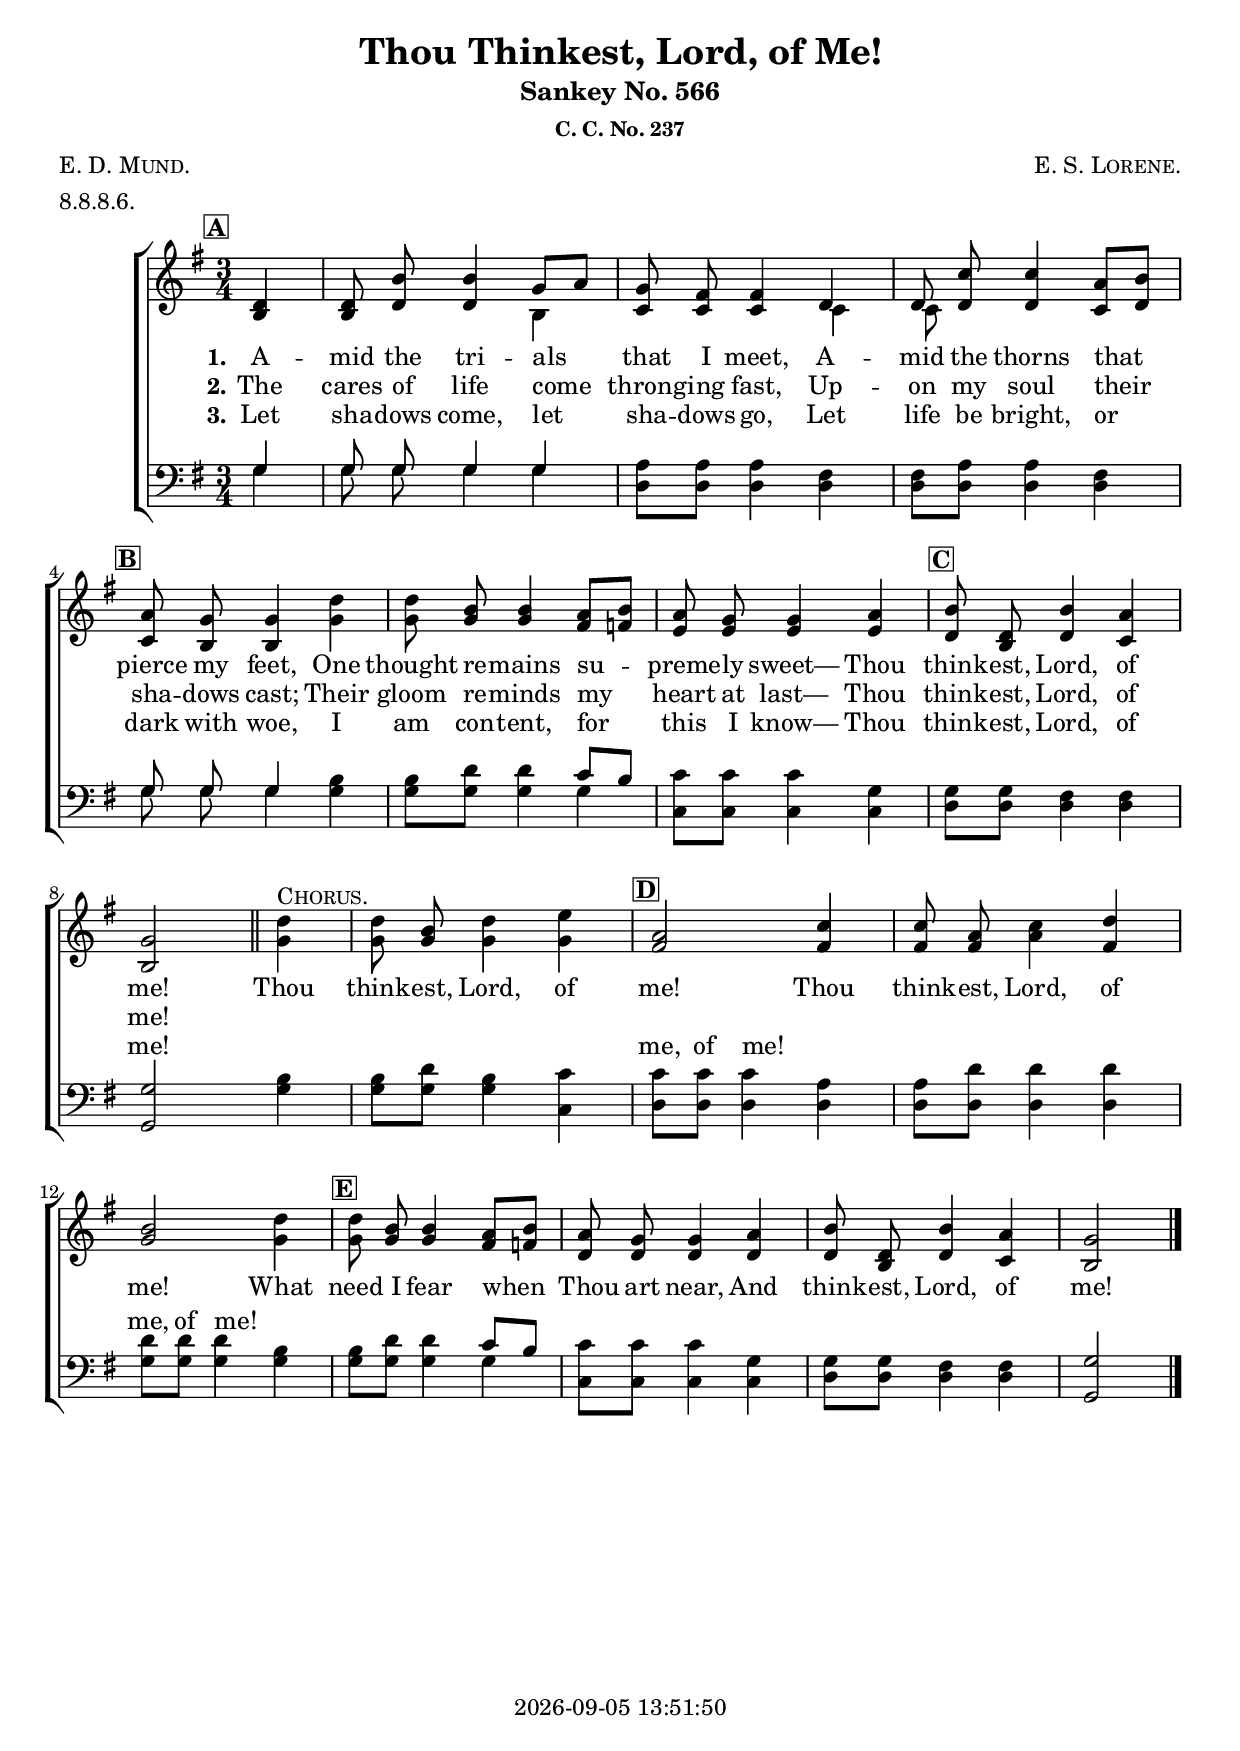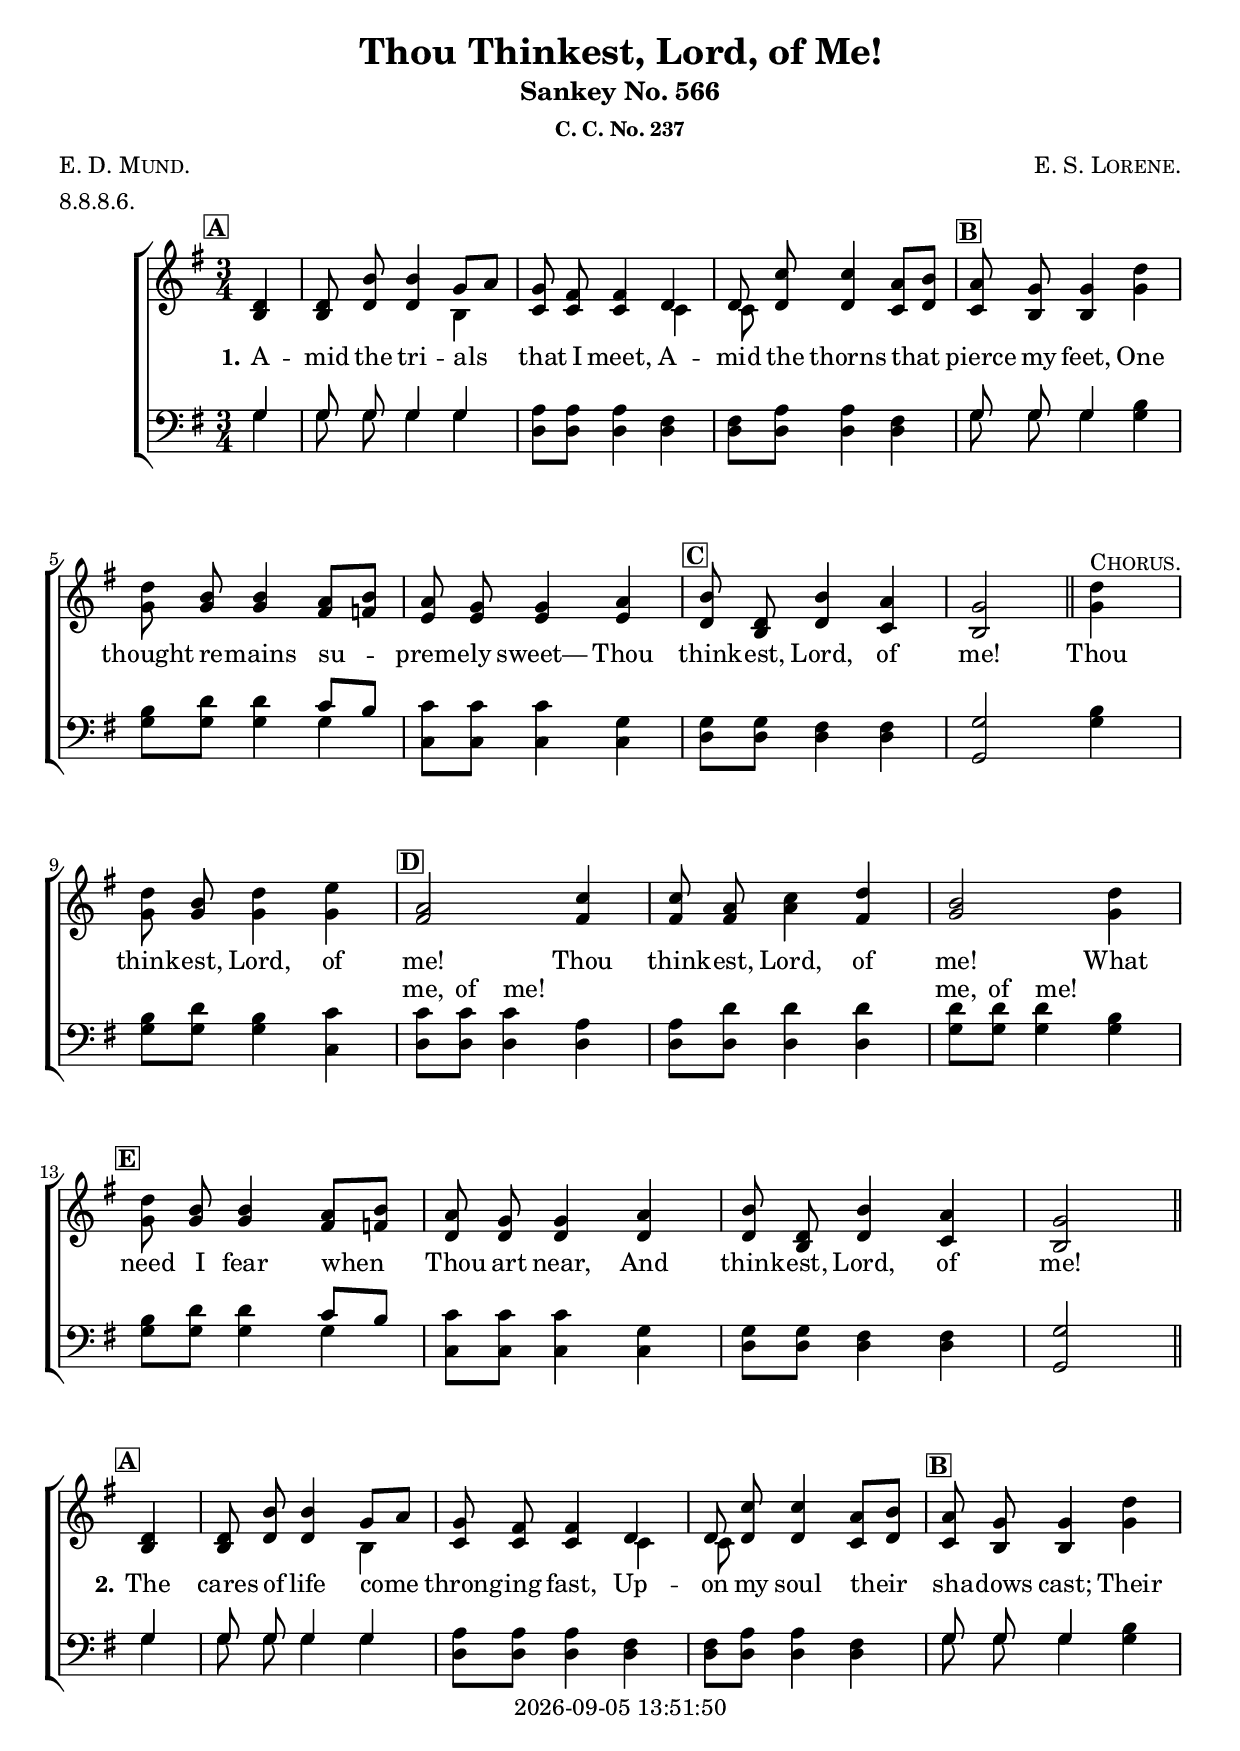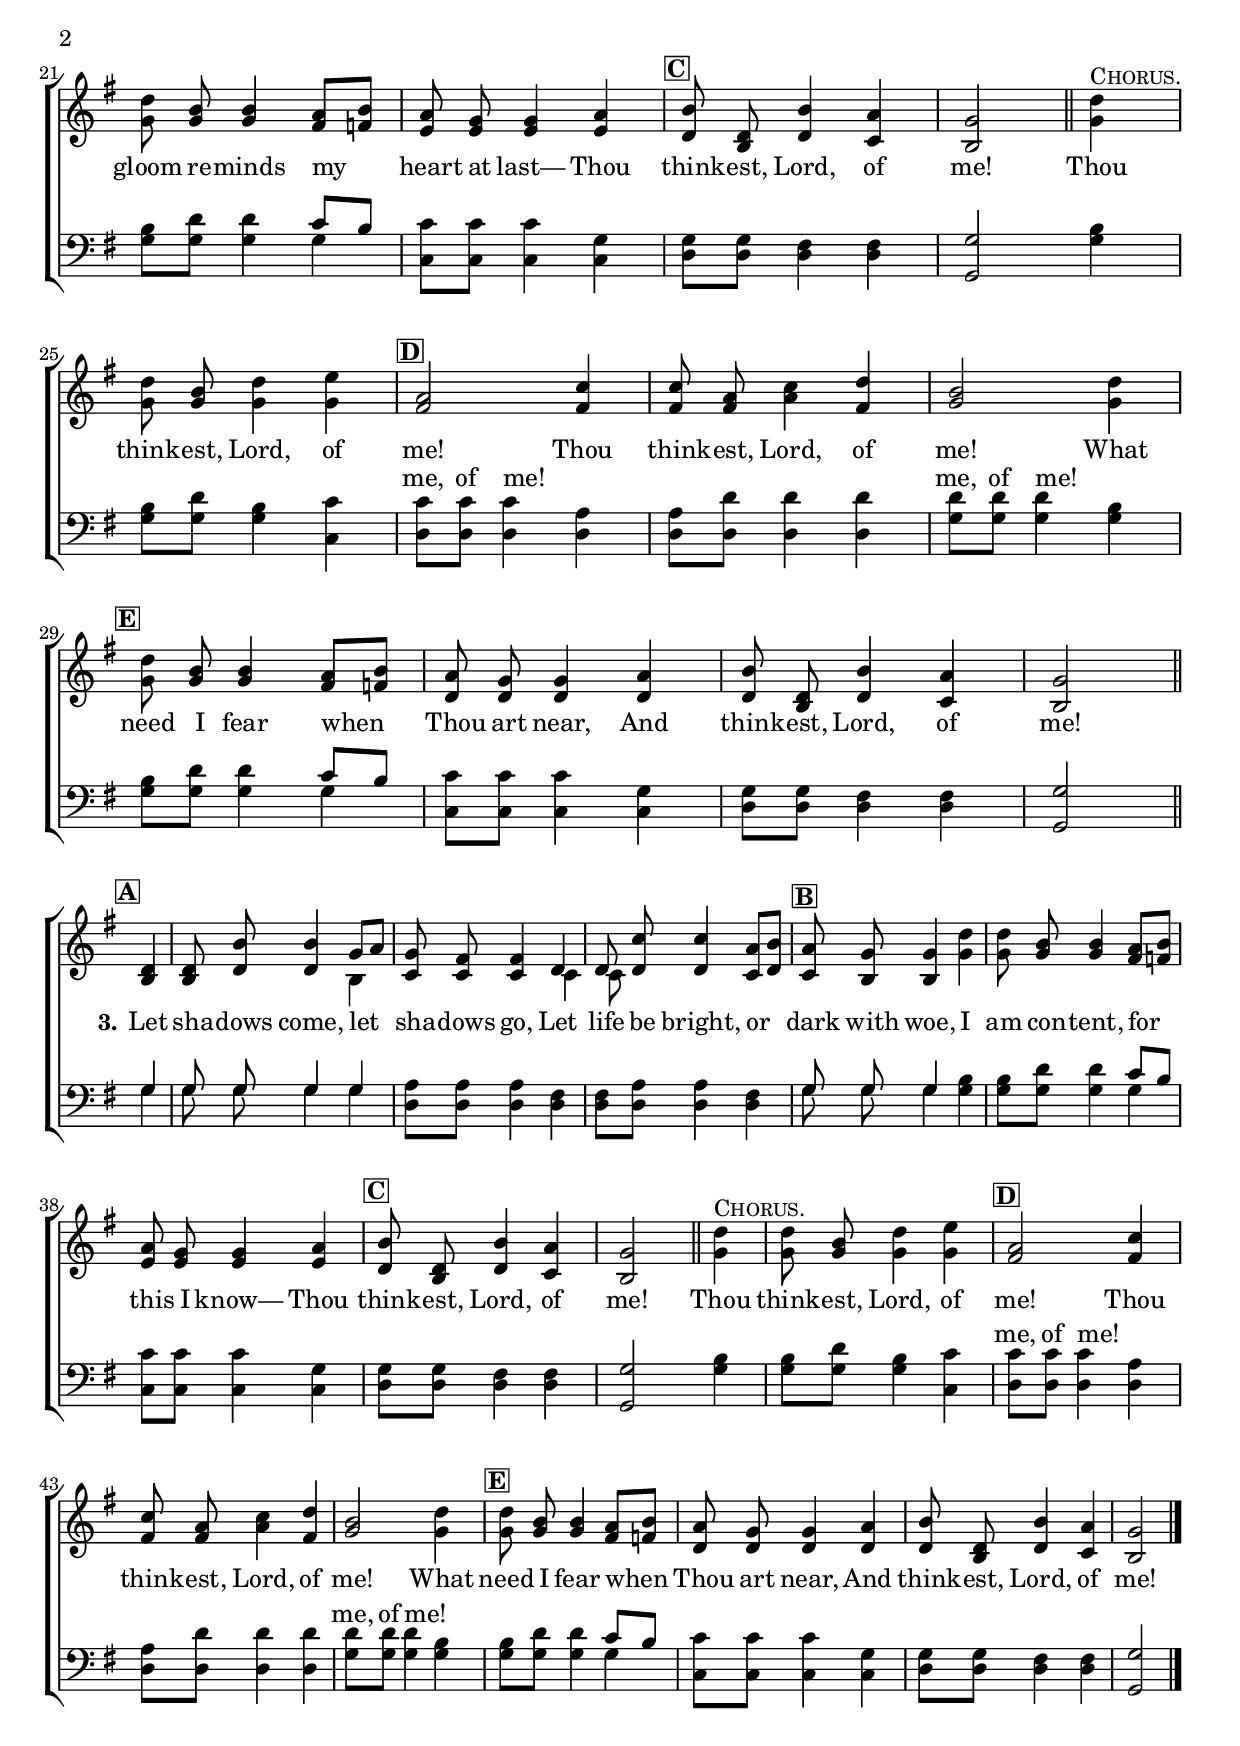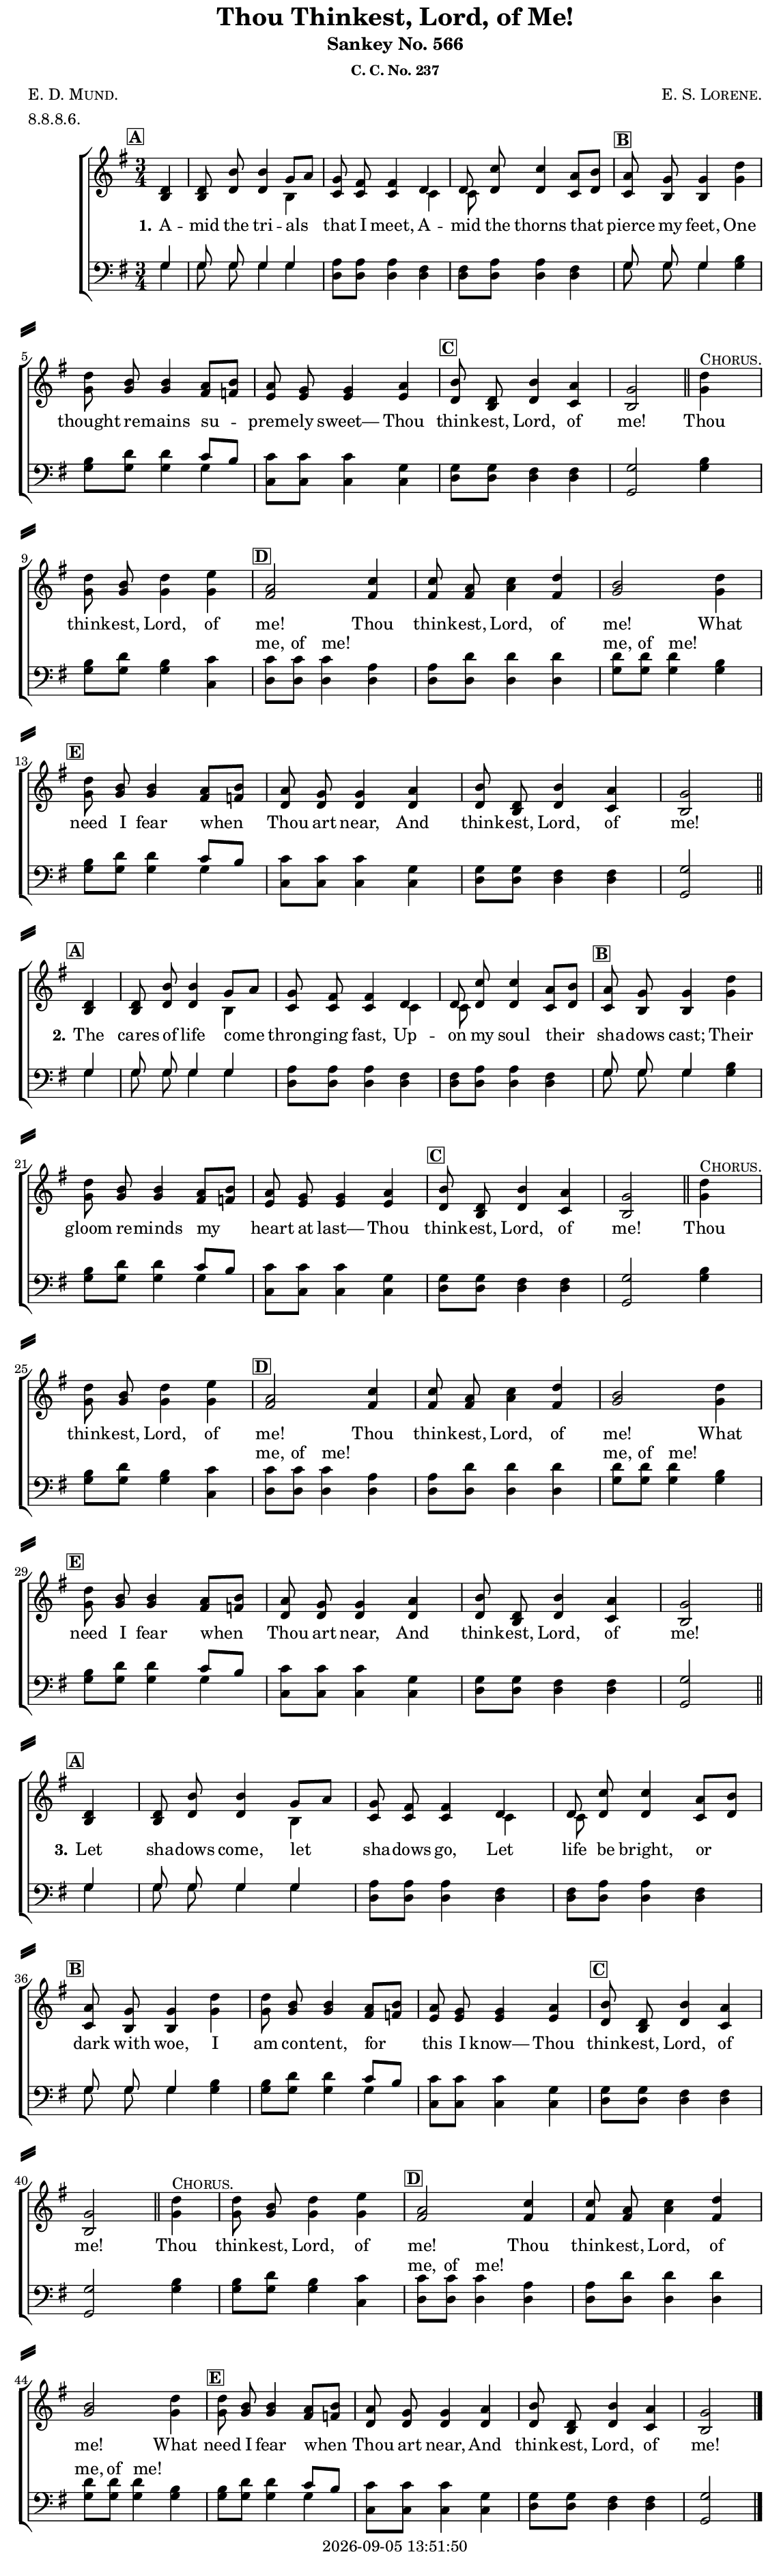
\version "2.24.0"

\include "articulate.ly"

today = #(strftime "%Y-%m-%d %H:%M:%S" (localtime (current-time)))

\header {
% centered at top
%  dedication  = "dedication"
  title       = "Thou Thinkest, Lord, of Me!"
  subtitle    = "Sankey No. 566"
  subsubtitle = "C. C. No. 237"
%  instrument  = "instrument"
  
% arrangement of following lines:
%
%  poet    composer
%  meter   arranger
%  piece       opus

  composer    = \markup\smallCaps "E. S. Lorene."
%  arranger    = "arranger"
%  opus        = "opus"

  poet        = \markup\smallCaps "E. D. Mund."
  meter       = \markup\smallCaps "8.8.8.6."
%  piece       = \markup\smallCaps "piece"

% centered at bottom
% tagline     = "tagline" % default lilypond version
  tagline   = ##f
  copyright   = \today
}

global = {
  \key g \major
  \time 3/4
  \partial 4
}

RehearsalTrack = {
% \set Score.currentBarNumber = #5
  \textMark \markup { \box \bold "A" } s4 s2.*3
  \textMark \markup { \box \bold "B" }    s2.*3
  \textMark \markup { \box \bold "C" }    s2.*3
  \textMark \markup { \box \bold "D" }    s2.*3
  \textMark \markup { \box \bold "E" }    s2.*3 s2
}

TempoTrack = {
  \set Score.tempoHideNote = ##t
  \tempo 4=120
}

nl = { \bar "||" \break }

soprano = \relative {
  \autoBeamOff
  d'4 | 8 b'8 4 g8[a] | g8 fis8 4 d | 8 c'8 4 a8[b] |
  a8 g8 4 d'4 | d8 b8 4 a8[b] | a8 g8 4 a |
  b8 d, b'4 a | g2 \section d'4^\markup\smallCaps Chorus. | 8 b d4 e |
  a,2 c4 | 8 a c4 d | b2 d4 |
  d8 b8 4 a8[b] | a8 g8 4 a | b8 d, b'4 a | g2
}

alto = \relative {
  \autoBeamOff
  b4 | 8 d8 4 b4 | c8 8 4 4 | 8 d8 4 c8[d] |
  c8 b8 4 g' | 8 8 4 fis8[f] | e8 8 4 4 |
  d8 b d4 c | b2 g'4 | 8 8 4 4 |
  fis2 4 | 8 8 a4 fis | g2 4 |
  g8 8 4 fis8[f] | d8 8 4 4 | d8 b d4 c | b2
}

tenor = \relative {
  \autoBeamOff
  g4 | 8 8 4 4 | a8 8 4 fis | 8 a8 4 fis |
  g8 8 4 b | 8 d8 4 c8[b] | c8 8 4 g |
  g8 8 fis4 4 | g2 b4 | 8 d b4 c |
  c8 8 4 a | 8 d8 4 4 | 8 8 4 b |
  b8 d8 4 c8[b] | c8 8 4 g | 8 8 fis4 4 | g2
}

bass = \relative {
  \autoBeamOff
  g4 | 8 8 4 4 | d8 8 4 4 | 8 8 4 4 |
  g8 8 4 4 | 8 8 4 4 | c,8 8 4 4 |
  d8 8 4 4 | g,2 g'4 | 8 8 4 c, |
  d8 8 4 4 | 8 8 4 4 | g8 8 4 4 |
  g8 8 4 4 | c,8 8 4 4 | d8 8 4 4 | g,2
}

nom  = {   \set ignoreMelismata = ##t }
yesm = { \unset ignoreMelismata       }

chorus = \lyricmode {
  Thou think -- est, Lord, of me!
  Thou think -- est, Lord, of me!
  What need I fear when Thou art near,
  And think -- est, Lord, of me!
}

chorusMen = \lyricmode {
  _ _ _ _ _ _ _ _
  _ _ _ _ _ _ _ _
  _ _ _ _ _ _ _ _
  _ _ _ _ _ _
  _ _ _ _ _ me, of me!
  _ _ _ _ _ me, of me!
  _ _ _ _ _ _ _ _
  _ _ _ _ _ _
}

verses = 3

wordsOne = \lyricmode {
  \set stanza = "1."
  A -- mid the tri -- als that I meet,
  A -- mid the thorns that pierce my feet,
  One thought re -- mains su -- preme -- ly sweet—
  Thou think -- est, Lord, of me!
}
  
wordsTwo = \lyricmode {
  \set stanza = "2."
  The cares of life come throng -- ing fast,
  Up -- on my soul their sha -- dows cast;
  Their gloom re -- minds my heart at last—
  Thou think -- est, Lord, of me!
}
  
wordsThree = \lyricmode {
  \set stanza = "3."
  Let sha -- dows come, let sha -- dows go,
  Let life be bright, or dark with woe,
  I am con -- tent, for this I know—
  Thou think -- est, Lord, of me!
}
  
wordsMidi = \lyricmode {
  \set stanza = "1."
  "A" "mid " "the " tri "als " "that " "I " "meet, "
  "\nA" "mid " "the " "thorns " "that " "pierce " "my " "feet, "
  "\nOne " "thought " re "mains " su preme "ly " "sweet— "
  "\nThou " think "est, " "Lord, " "of " "me! "
  "\nThou " think "est, " "Lord, " "of " "me! "
  "\nThou " think "est, " "Lord, " "of " "me! "
  "\nWhat " "need " "I " "fear " "when " "Thou " "art " "near, "
  "\nAnd " think "est, " "Lord, " "of " "me!\n"

  \set stanza = "2."
  "\nThe " "cares " "of " "life " "come " throng "ing " "fast, "
  "\nUp" "on " "my " "soul " "their " sha "dows " "cast; "
  "\nTheir " "gloom " re "minds " "my " "heart " "at " "last— "
  "\nThou " think "est, " "Lord, " "of " "me! "
  "\nThou " think "est, " "Lord, " "of " "me! "
  "\nThou " think "est, " "Lord, " "of " "me! "
  "\nWhat " "need " "I " "fear " "when " "Thou " "art " "near, "
  "\nAnd " think "est, " "Lord, " "of " "me!\n"

  \set stanza = "3."
  "\nLet " sha "dows " "come, " "let " sha "dows " "go, "
  "\nLet " "life " "be " "bright, " "or " "dark " "with " "woe, "
  "\nI " "am " con "tent, " "for " "this " "I " "know— "
  "\nThou " think "est, " "Lord, " "of " "me! "
  "\nThou " think "est, " "Lord, " "of " "me! "
  "\nThou " think "est, " "Lord, " "of " "me! "
  "\nWhat " "need " "I " "fear " "when " "Thou " "art " "near, "
  "\nAnd " think "est, " "Lord, " "of " "me! "
}

wordsMidiMen = \lyricmode {
  \set stanza = "1."
  "A" "mid " "the " tri "als " "that " "I " "meet, "
  "\nA" "mid " "the " "thorns " "that " "pierce " "my " "feet, "
  "\nOne " "thought " re "mains " su preme "ly " "sweet— "
  "\nThou " think "est, " "Lord, " "of " "me! "
  "\nThou " think "est, " "Lord, " "of " "me, " "of " "me! "
  "\nThou " think "est, " "Lord, " "of " "me, "  "of " "me! "
  "\nWhat " "need " "I " "fear " "when " "Thou " "art " "near, "
  "\nAnd " think "est, " "Lord, " "of " "me!\n"
  
  \set stanza = "2."
  "\nThe " "cares " "of " "life " "come " throng "ing " "fast, "
  "\nUp" "on " "my " "soul " "their " sha "dows " "cast; "
  "\nTheir " "gloom " re "minds " "my " "heart " "at " "last— "
  "\nThou " think "est, " "Lord, " "of " "me! "
  "\nThou " think "est, " "Lord, " "of " "me, " "of " "me! "
  "\nThou " think "est, " "Lord, " "of " "me, "  "of " "me! "
  "\nWhat " "need " "I " "fear " "when " "Thou " "art " "near, "
  "\nAnd " think "est, " "Lord, " "of " "me!\n"

  \set stanza = "3."
  "\nLet " sha "dows " "come, " "let " sha "dows " "go, "
  "\nLet " "life " "be " "bright, " "or " "dark " "with " "woe, "
  "\nI " "am " con "tent, " "for " "this " "I " "know— "
  "\nThou " think "est, " "Lord, " "of " "me! "
  "\nThou " think "est, " "Lord, " "of " "me, " "of " "me! "
  "\nThou " think "est, " "Lord, " "of " "me, "  "of " "me! "
  "\nWhat " "need " "I " "fear " "when " "Thou " "art " "near, "
  "\nAnd " think "est, " "Lord, " "of " "me! "
}

\book {
  \bookOutputSuffix "midi-women"
  \score {
%    \articulate
        \new ChoirStaff <<
                                % Soprano staff
          \new Staff = soprano
          <<
            \new Voice { \repeat unfold \verses \TempoTrack     }
            \new Voice { \global \repeat unfold \verses \soprano \bar "|." }
            \addlyrics \wordsMidi
          >>
                                % Alto staff
          \new Staff = alto
          <<
            \new Voice { \global \repeat unfold \verses { \alto \nl } \bar "|." }
          >>
                                % Tenor staff
          \new Staff = tenor
          <<
            \clef "treble_8"
            \new Voice { \global \repeat unfold \verses \tenor }
          >>
                                % Bass staff
          \new Staff = bass
          <<
            \clef "bass"
            \new Voice { \global \repeat unfold \verses \bass }
          >>
        >>
    \midi {}
  }
}

\book {
  \bookOutputSuffix "midi-men"
  \score {
%    \articulate
        \new ChoirStaff <<
                                % Soprano staff
          \new Staff = soprano
          <<
            \new Voice { \repeat unfold \verses \TempoTrack     }
            \new Voice { \global \repeat unfold \verses \soprano \bar "|." }
          >>
                                % Alto staff
          \new Staff = alto
          <<
            \new Voice { \global \repeat unfold \verses { \alto \nl } \bar "|." }
          >>
                                % Tenor staff
          \new Staff = tenor
          <<
            \clef "treble_8"
            \new Voice { \global \repeat unfold \verses \tenor }
            \addlyrics \wordsMidiMen
          >>
                                % Bass staff
          \new Staff = bass
          <<
            \clef "bass"
            \new Voice { \global \repeat unfold \verses \bass }
          >>
        >>
    \midi {}
  }
}

\book {
  \bookOutputSuffix "repeat"
  \score {
        \new ChoirStaff <<
                                  % Joint soprano/alto staff
          \new Staff = women \with { printPartCombineTexts = ##f }
          <<
            \new Voice \RehearsalTrack
            \new Voice \TempoTrack
            \new NullVoice = "aligner" \soprano
            \new Voice \partCombine #'(2 . 88) { \global \soprano \bar "|." } { \global \alto }
            \new Lyrics \lyricsto "aligner" { \wordsOne \chorus }
            \new Lyrics \lyricsto "aligner"   \wordsTwo
            \new Lyrics \lyricsto "aligner"   \wordsThree
          >>
                                  % Joint tenor/bass staff
          \new Staff = men \with { printPartCombineTexts = ##f }
          <<
            \clef "bass"
            \new Voice \partCombine #'(2 . 88) { \global \tenor } { \global \bass }
            \new NullVoice = alignerT { \tenor }
          >>
          \new Lyrics \with {alignAboveContext = men} \lyricsto alignerT \chorusMen
        >>
    \layout {
      #(layout-set-staff-size 20)
      indent = 1.5\cm
      \pointAndClickOff
      \context {
        \Staff \RemoveAllEmptyStaves
      }
    }
  }
}

singlescore = {
        \new ChoirStaff <<
                                  % Joint soprano/alto staff
          \new Staff = women \with { printPartCombineTexts = ##f }
          <<
            \new Voice { \repeat unfold \verses \RehearsalTrack }
            \new Voice { \repeat unfold \verses \TempoTrack }
            \new NullVoice = "aligner" { \repeat unfold \verses \soprano }
            \new Voice \partCombine #'(2 . 88) { \global \repeat unfold \verses \soprano \bar "|." }
                                    { \global \repeat unfold \verses { \alto \nl } \bar "|." }
            \new Lyrics \lyricsto "aligner" { \wordsOne   \chorus
                                              \wordsTwo   \chorus
                                              \wordsThree \chorus
                                            }
          >>
                                  % Joint tenor/bass staff
          \new Staff = men \with { printPartCombineTexts = ##f }
          <<
            \clef "bass"
            \new Voice \partCombine #'(2 . 88) { \global \repeat unfold \verses \tenor }
                                    { \global \repeat unfold \verses \bass }
            \new NullVoice = alignerT { \repeat unfold \verses \tenor }
          >>
          \new Lyrics \with {alignAboveContext = men} \lyricsto alignerT { \repeat unfold \verses \chorusMen }
        >>
}

\book {
  \bookOutputSuffix "single"
  \score {
    \singlescore
    \layout {
      #(layout-set-staff-size 20)
      indent = 1.5\cm
      \pointAndClickOff
      \context {
        \Staff \RemoveAllEmptyStaves
      }
    }
  }
}

\book {
  \bookOutputSuffix "singlepage"
  \paper {
    top-margin = 0
    left-margin = 7
    right-margin = 1
    paper-width = 190\mm
    page-breaking = #ly:one-page-breaking
    system-system-spacing.basic-distance = #15
    system-separator-markup = \slashSeparator
  }
  \score {
    \singlescore
    \layout {
      #(layout-set-staff-size 20)
      indent = 1.5\cm
      \pointAndClickOff
      \context {
        \Staff \RemoveAllEmptyStaves
      }
    }
  }
}
